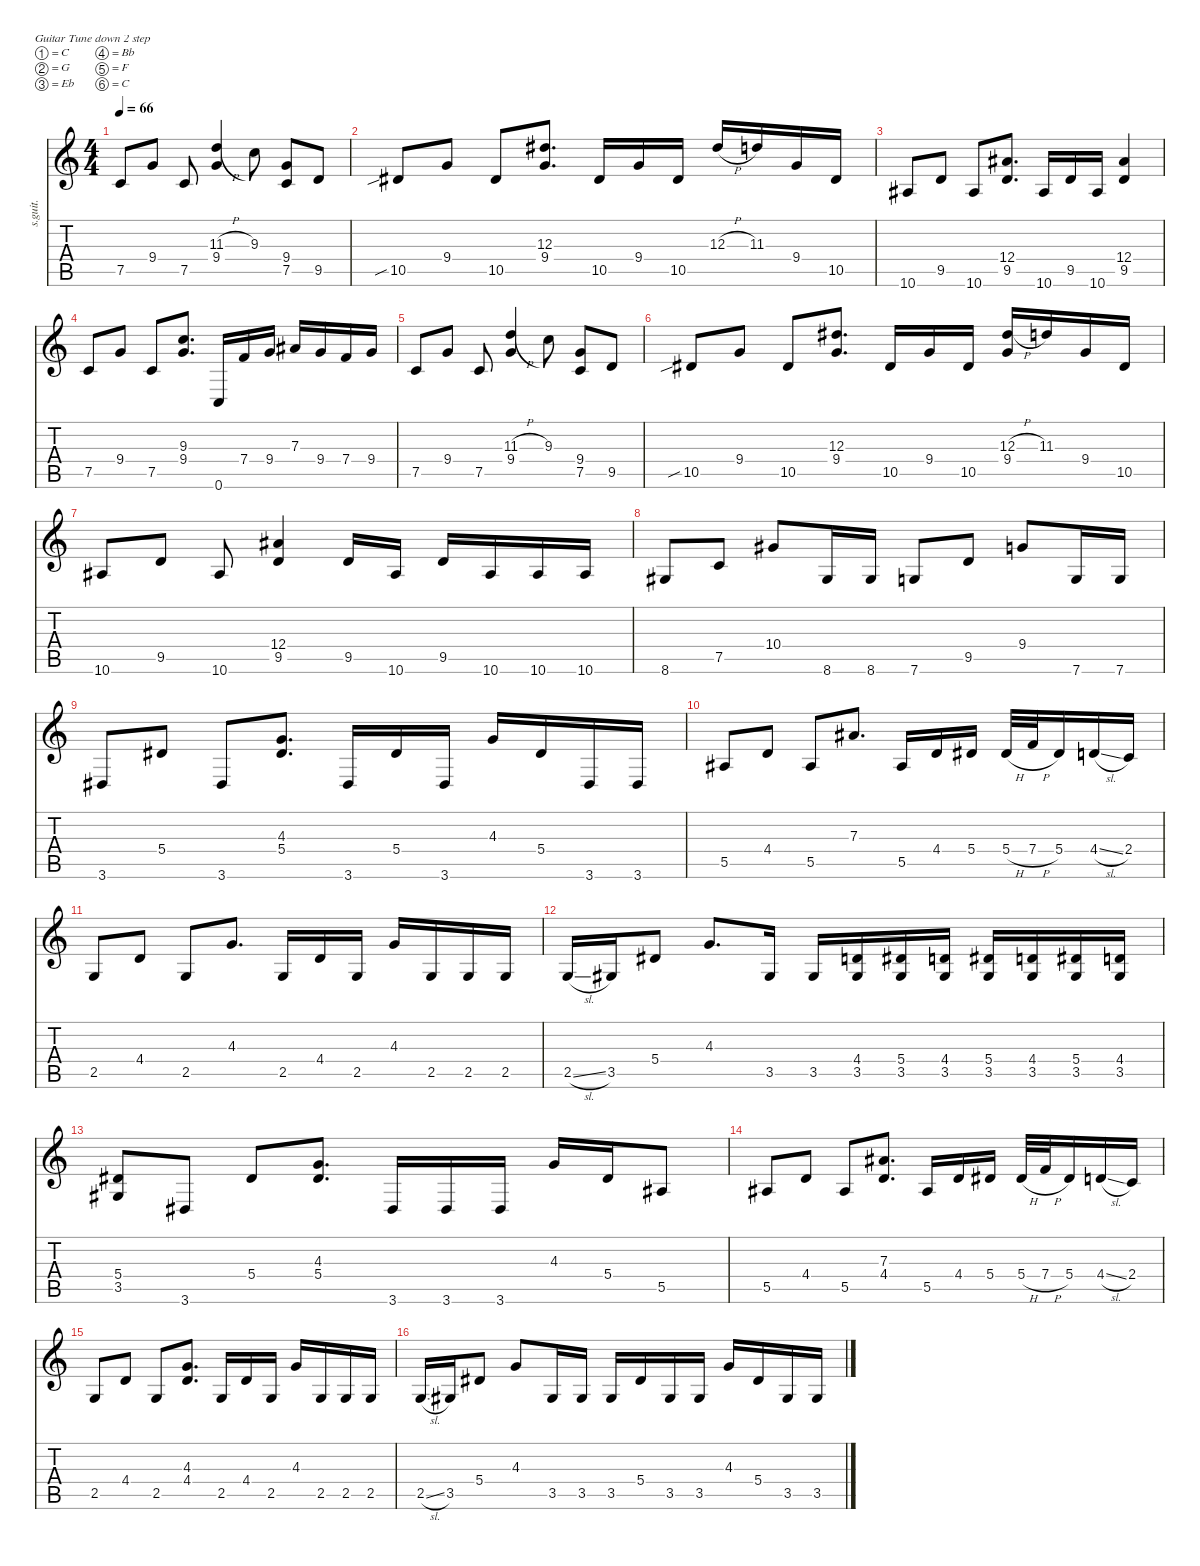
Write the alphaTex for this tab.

\defaultSystemsLayout 4
\hideDynamics
\bracketExtendMode nobrackets
\otherSystemsTrackNameOrientation horizontal
\track ("Steel Guitar" "s.guit.") {solo instrument acousticguitarsteel}
\staff {score tabs}
\tuning (C4 G3 Eb3 Bb2 F2 C2)
\ts (4 4)
\tempo 66
\clef g2
\ks c
7.5.8{dy mf beam Up} 9.4.8{beam Up} 7.5.8{beam Up} (9.4 11.3{h}).4{beam Up} 9.3.8{beam Down} (9.4 7.5).8{beam Up} 9.5.8{beam Up} |
10.5{sib acc #}.8{beam Up} 9.4.8{beam Up} 10.5{acc #}.8{beam Up} (12.3{acc #} 9.4).8{d beam Up} 10.5{acc #}.16{beam Up} 9.4.16{beam Up} 10.5{acc #}.16{beam Up} 12.3{h acc #}.16{beam Up} 11.3.16{beam Up} 9.4.16{beam Up} 10.5{acc #}.16{beam Up} |
10.6{acc #}.8{beam Up} 9.5.8{beam Up} 10.6{acc #}.8{beam Up} (12.4{acc #} 9.5).8{d beam Up} 10.6{acc #}.16{beam Up} 9.5.16{beam Up} 10.6{acc #}.16{beam Up} (12.4{acc #} 9.5).4{beam Up} |
7.5.8{beam Up} 9.4.8{beam Up} 7.5.8{beam Up} (9.3 9.4).8{d beam Up} 0.6.16{beam Up} 7.4.16{beam Up} 9.4.16{beam Up} 7.3{acc #}.16{beam Up} 9.4.16{beam Up} 7.4.16{beam Up} 9.4.16{beam Up} |
7.5.8{beam Up} 9.4.8{beam Up} 7.5.8{beam Up} (9.4 11.3{h}).4{beam Up} 9.3.8{beam Down} (9.4 7.5).8{beam Up} 9.5.8{beam Up} |
10.5{sib acc #}.8{beam Up} 9.4.8{beam Up} 10.5{acc #}.8{beam Up} (12.3{acc #} 9.4).8{d beam Up} 10.5{acc #}.16{beam Up} 9.4.16{beam Up} 10.5{acc #}.16{beam Up} (12.3{h acc #} 9.4).16{beam Up} 11.3.16{beam Up} 9.4.16{beam Up} 10.5{acc #}.16{beam Up} |
10.6{acc #}.8{beam Up} 9.5.8{beam Up} 10.6{acc #}.8{beam Up} (12.4{acc #} 9.5).4{beam Up} 9.5.16{beam Up} 10.6{acc #}.16{beam Up} 9.5.16{beam Up} 10.6{acc #}.16{beam Up} 10.6{acc #}.16{beam Up} 10.6{acc #}.16{beam Up} |
8.6{acc #}.8{beam Up} 7.5.8{beam Up} 10.4{acc #}.8{beam Up} 8.6{acc #}.16{beam Up} 8.6{acc #}.16{beam Up} 7.6.8{beam Up} 9.5.8{beam Up} 9.4.8{beam Up} 7.6.16{beam Up} 7.6.16{beam Up} |
3.6{acc #}.8{beam Up} 5.4{acc #}.8{beam Up} 3.6{acc #}.8{beam Up} (4.3 5.4{acc #}).8{d beam Up} 3.6{acc #}.16{beam Up} 5.4{acc #}.16{beam Up} 3.6{acc #}.16{beam Up} 4.3.16{beam Up} 5.4{acc #}.16{beam Up} 3.6{acc #}.16{beam Up} 3.6{acc #}.16{beam Up} |
5.5{acc #}.8{beam Up} 4.4.8{beam Up} 5.5{acc #}.8{beam Up} 7.3{acc #}.8{d beam Up} 5.5{acc #}.16{beam Up} 4.4.16{beam Up} 5.4{acc #}.16{beam Up} 5.4{h acc #}.32{beam Up} 7.4{h}.32{beam Up} 5.4{acc #}.16{beam Up} 4.4{sl}.16{beam Up} 2.4.16{beam Up} |
2.5.8{beam Up} 4.4.8{beam Up} 2.5.8{beam Up} 4.3.8{d beam Up} 2.5.16{beam Up} 4.4.16{beam Up} 2.5.16{beam Up} 4.3.16{beam Up} 2.5.16{beam Up} 2.5.16{beam Up} 2.5.16{beam Up} |
2.5{sl}.16{beam Up} 3.5{acc #}.16{beam Up} 5.4{acc #}.8{beam Up} 4.3.8{d beam Up} 3.5{acc #}.16{beam Up} 3.5{acc #}.16{beam Up} (3.5{acc #} 4.4).16{beam Up} (5.4{acc #} 3.5{acc #}).16{beam Up} (4.4 3.5{acc #}).16{beam Up} (5.4{acc #} 3.5{acc #}).16{beam Up} (4.4 3.5{acc #}).16{beam Up} (5.4{acc #} 3.5{acc #}).16{beam Up} (4.4 3.5{acc #}).16{beam Up} |
(5.4{acc #} 3.5{acc #}).8{beam Up} 3.6{acc #}.8{beam Up} 5.4{acc #}.8{beam Up} (4.3 5.4{acc #}).8{d beam Up} 3.6{acc #}.16{beam Up} 3.6{acc #}.16{beam Up} 3.6{acc #}.16{beam Up} 4.3.16{beam Up} 5.4{acc #}.16{beam Up} 5.5{acc #}.8{beam Up} |
5.5{acc #}.8{beam Up} 4.4.8{beam Up} 5.5{acc #}.8{beam Up} (7.3{acc #} 4.4).8{d beam Up} 5.5{acc #}.16{beam Up} 4.4.16{beam Up} 5.4{acc #}.16{beam Up} 5.4{h acc #}.32{beam Up} 7.4{h}.32{beam Up} 5.4{acc #}.16{beam Up} 4.4{sl}.16{beam Up} 2.4.16{beam Up} |
2.5.8{beam Up} 4.4.8{beam Up} 2.5.8{beam Up} (4.3 4.4).8{d beam Up} 2.5.16{beam Up} 4.4.16{beam Up} 2.5.16{beam Up} 4.3.16{beam Up} 2.5.16{beam Up} 2.5.16{beam Up} 2.5.16{beam Up} |
2.5{sl}.16{beam Up} 3.5{acc #}.16{beam Up} 5.4{acc #}.8{beam Up} 4.3.8{beam Up} 3.5{acc #}.16{beam Up} 3.5{acc #}.16{beam Up} 3.5{acc #}.16{beam Up} 5.4{acc #}.16{beam Up} 3.5{acc #}.16{beam Up} 3.5{acc #}.16{beam Up} 4.3.16{beam Up} 5.4{acc #}.16{beam Up} 3.5{acc #}.16{beam Up} 3.5{acc #}.16{beam Up}
